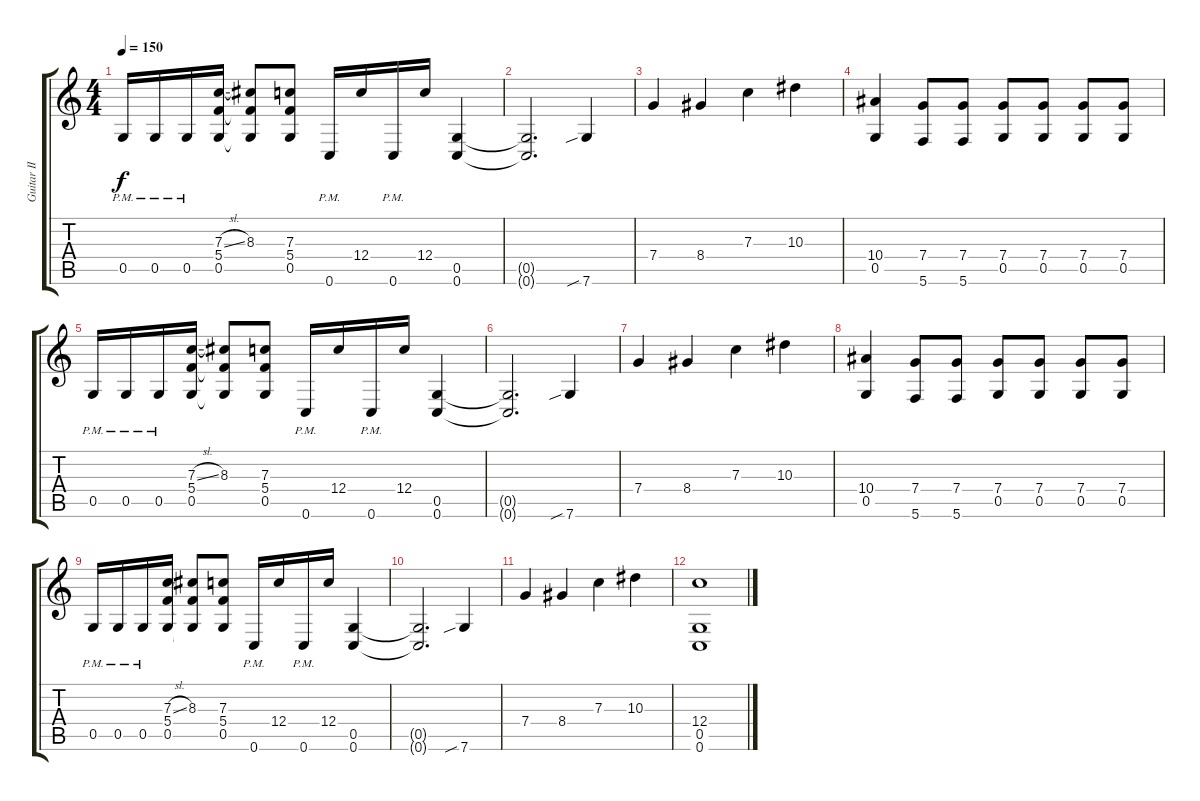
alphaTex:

\track ("Guitar II" "Guitar II") {instrument distortionguitar}
\staff {score tabs}
\tuning (D4 A3 F3 C3 G2 C2) {hide}
\ts (4 4)
\tempo 150
\clef g2
\ks c
0.5{pm}.16{dy f} 0.5{pm}.16 0.5{pm}.16 (7.3{sl} 5.4 0.5).16 (8.3 5.4{t} 0.5{t}).8 (7.3 5.4 0.5).8 0.6{pm}.16 12.4.16 0.6{pm}.16 12.4.16 (0.5 0.6).4 |
(0.5{t} 0.6{t}).2{d} 7.6{sib}.4 |
7.4.4 8.4.4 7.3.4 10.3.4 |
(10.4 0.5).4 (7.4 5.6).8 (7.4 5.6).8 (7.4 0.5).8 (7.4 0.5).8 (7.4 0.5).8 (7.4 0.5).8 |
0.5{pm}.16 0.5{pm}.16 0.5{pm}.16 (7.3{sl} 5.4 0.5).16 (8.3 5.4{t} 0.5{t}).8 (7.3 5.4 0.5).8 0.6{pm}.16 12.4.16 0.6{pm}.16 12.4.16 (0.5 0.6).4 |
(0.5{t} 0.6{t}).2{d} 7.6{sib}.4 |
7.4.4 8.4.4 7.3.4 10.3.4 |
(10.4 0.5).4 (7.4 5.6).8 (7.4 5.6).8 (7.4 0.5).8 (7.4 0.5).8 (7.4 0.5).8 (7.4 0.5).8 |
0.5{pm}.16 0.5{pm}.16 0.5{pm}.16 (7.3{sl} 5.4 0.5).16 (8.3 5.4{t} 0.5{t}).8 (7.3 5.4 0.5).8 0.6{pm}.16 12.4.16 0.6{pm}.16 12.4.16 (0.5 0.6).4 |
(0.5{t} 0.6{t}).2{d} 7.6{sib}.4 |
7.4.4 8.4.4 7.3.4 10.3.4 |
(12.4 0.5 0.6).1
